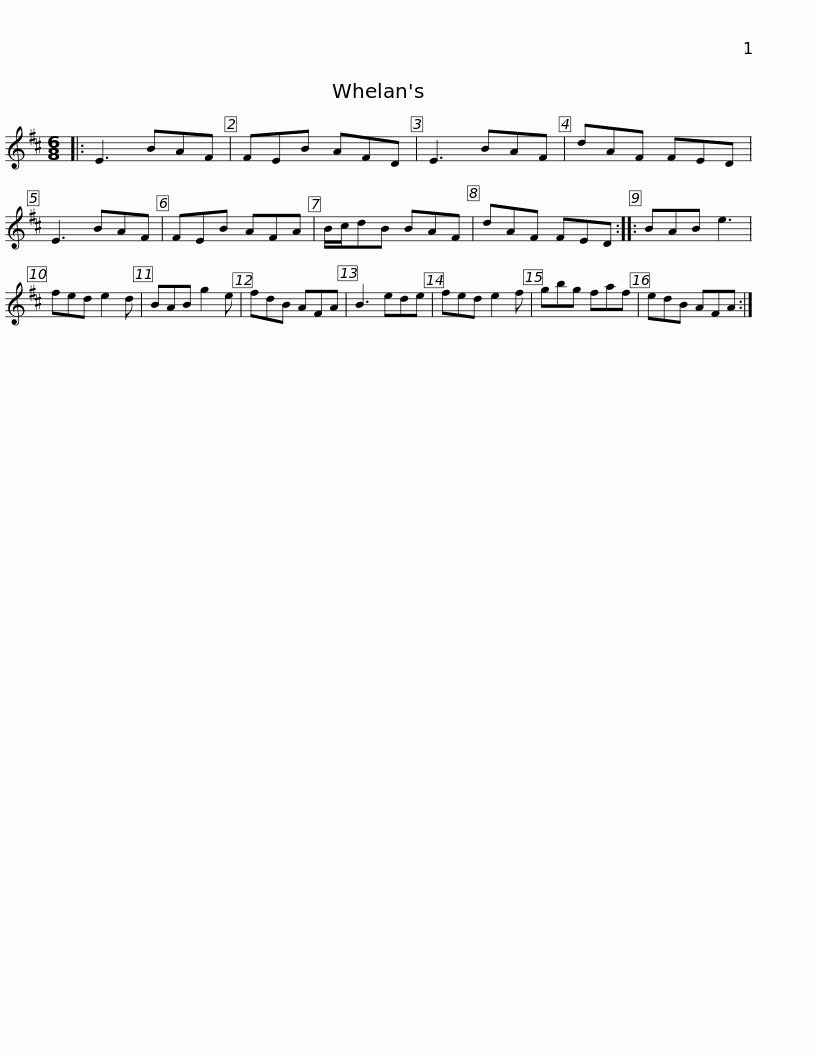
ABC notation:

X:1
L:1/8
M:6/8
I:linebreak $
K:D
V:1 treble
V:1
|: E3 BAF | FEB AFD | E3 BAF | dAF FED | E3 BAF | %5
 FEB AFA | B/c/dB BAF |$ dAF FED :: BAB e3 | fed e2 d | %10
 BAB g2 e | fdB AFA | B3 ede | fed e2 f | gbg faf |$ %15
 edB AFA :| %16
